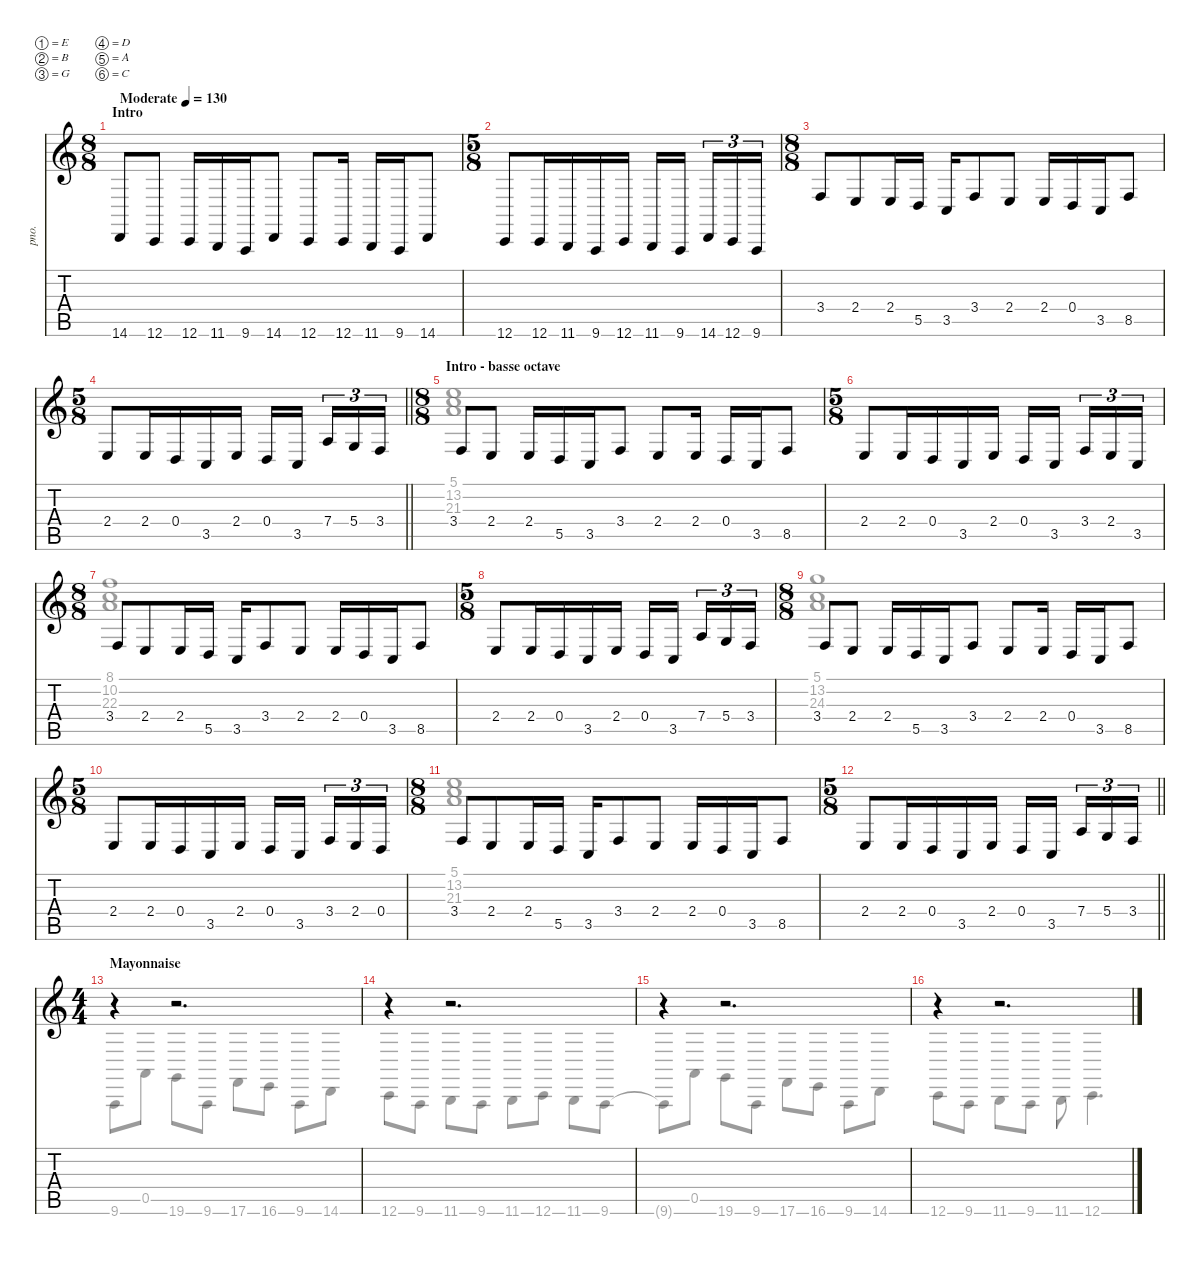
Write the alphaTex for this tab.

\defaultSystemsLayout 4
\hideDynamics
\bracketExtendMode nobrackets
\otherSystemsTrackNameOrientation horizontal
\track ("Reney" "pno.") {instrument brightacousticpiano}
\staff {score tabs}
\tuning (E4 B3 G3 D3 A2 C1)
\voice
\ts (8 8)
\beaming (8 2 2 2 2)
\section ("" "Intro")
\tempo (130 "Moderate")
\clef g2
\ks c
14.6.8{dy f instrument brightacousticpiano beam Up} 12.6.8{beam Up} 12.6.16{beam Up} 11.6.16{beam Up} 9.6.16{beam Up} 14.6.8{beam Up} 12.6.8{beam Up} 12.6.16{beam Up} 11.6.16{beam Up} 9.6.16{beam Up} 14.6.8{beam Up} |
\ts (5 8)
\beaming (8 3 2)
12.6.8{beam Up} 12.6.16{beam Up} 11.6.16{beam Up} 9.6.16{beam Up} 12.6.16{beam Up} 11.6.16{beam Up} 9.6.16{beam Up} 14.6.16{tu (3 2) beam Up} 12.6.16{tu (3 2) beam Up} 9.6.16{tu (3 2) beam Up} |
\ts (8 8)
\beaming (8 3 2 3)
3.4.8{beam Up} 2.4.8{beam Up} 2.4.16{beam Up} 5.5.16{beam Up} 3.5.16{beam Up} 3.4.8{beam Up} 2.4.8{beam Up} 2.4.16{beam Up} 0.4.16{beam Up} 3.5.16{beam Up} 8.5.8{beam Up} |
\ts (5 8)
\beaming (8 3 2)
\barLineRight lightlight
2.4.8{beam Up} 2.4.16{beam Up} 0.4.16{beam Up} 3.5.16{beam Up} 2.4.16{beam Up} 0.4.16{beam Up} 3.5.16{beam Up} 7.4.16{tu (3 2) beam Up} 5.4.16{tu (3 2) beam Up} 3.4.16{tu (3 2) beam Up} |
\ts (8 8)
\beaming (8 2 2 2 2)
\section ("" "Intro - basse octave")
3.4.8{beam Up} 2.4.8{beam Up} 2.4.16{beam Up} 5.5.16{beam Up} 3.5.16{beam Up} 3.4.8{beam Up} 2.4.8{beam Up} 2.4.16{beam Up} 0.4.16{beam Up} 3.5.16{beam Up} 8.5.8{beam Up} |
\ts (5 8)
\beaming (8 3 2)
2.4.8{beam Up} 2.4.16{beam Up} 0.4.16{beam Up} 3.5.16{beam Up} 2.4.16{beam Up} 0.4.16{beam Up} 3.5.16{beam Up} 3.4.16{tu (3 2) beam Up} 2.4.16{tu (3 2) beam Up} 3.5.16{tu (3 2) beam Up} |
\ts (8 8)
\beaming (8 3 2 3)
3.4.8{beam Up} 2.4.8{beam Up} 2.4.16{beam Up} 5.5.16{beam Up} 3.5.16{beam Up} 3.4.8{beam Up} 2.4.8{beam Up} 2.4.16{beam Up} 0.4.16{beam Up} 3.5.16{beam Up} 8.5.8{beam Up} |
\ts (5 8)
\beaming (8 3 2)
2.4.8{beam Up} 2.4.16{beam Up} 0.4.16{beam Up} 3.5.16{beam Up} 2.4.16{beam Up} 0.4.16{beam Up} 3.5.16{beam Up} 7.4.16{tu (3 2) beam Up} 5.4.16{tu (3 2) beam Up} 3.4.16{tu (3 2) beam Up} |
\ts (8 8)
\beaming (8 2 2 2 2)
3.4.8{beam Up} 2.4.8{beam Up} 2.4.16{beam Up} 5.5.16{beam Up} 3.5.16{beam Up} 3.4.8{beam Up} 2.4.8{beam Up} 2.4.16{beam Up} 0.4.16{beam Up} 3.5.16{beam Up} 8.5.8{beam Up} |
\ts (5 8)
\beaming (8 3 2)
2.4.8{beam Up} 2.4.16{beam Up} 0.4.16{beam Up} 3.5.16{beam Up} 2.4.16{beam Up} 0.4.16{beam Up} 3.5.16{beam Up} 3.4.16{tu (3 2) beam Up} 2.4.16{tu (3 2) beam Up} 0.4.16{tu (3 2) beam Up} |
\ts (8 8)
\beaming (8 3 2 3)
3.4.8{beam Up} 2.4.8{beam Up} 2.4.16{beam Up} 5.5.16{beam Up} 3.5.16{beam Up} 3.4.8{beam Up} 2.4.8{beam Up} 2.4.16{beam Up} 0.4.16{beam Up} 3.5.16{beam Up} 8.5.8{beam Up} |
\ts (5 8)
\beaming (8 3 2)
\barLineRight lightlight
2.4.8{beam Up} 2.4.16{beam Up} 0.4.16{beam Up} 3.5.16{beam Up} 2.4.16{beam Up} 0.4.16{beam Up} 3.5.16{beam Up} 7.4.16{tu (3 2) beam Up} 5.4.16{tu (3 2) beam Up} 3.4.16{tu (3 2) beam Up} |
\ts (4 4)
\beaming (8 2 2 2 2)
\section ("" "Mayonnaise")
r.4{beam Up} r.2{d beam Up} |
r.4{beam Up} r.2{d beam Up} |
r.4{beam Up} r.2{d beam Up} |
r.4{beam Up} r.2{d beam Up}
\voice
\clef g2
\ottava regular
\simile none
\ks c
|
|
|
\barLineRight lightlight
|
(5.1 13.2 21.3).1{beam Down} |
|
(8.1 10.2 22.3).1{beam Down} |
|
(5.1 13.2 24.3).1{beam Down} |
|
(5.1 13.2 21.3).1{beam Down} |
\barLineRight lightlight
|
9.6.8{beam Down} 0.5.8{beam Down} 19.6.8{beam Down} 9.6.8{beam Down} 17.6.8{beam Down} 16.6.8{beam Down} 9.6.8{beam Down} 14.6.8{beam Down} |
12.6.8{beam Down} 9.6.8{beam Down} 11.6.8{beam Down} 9.6.8{beam Down} 11.6.8{beam Down} 12.6.8{beam Down} 11.6.8{beam Down} 9.6.8{beam Down} |
9.6{t}.8{beam Down} 0.5.8{beam Down} 19.6.8{beam Down} 9.6.8{beam Down} 17.6.8{beam Down} 16.6.8{beam Down} 9.6.8{beam Down} 14.6.8{beam Down} |
12.6.8{beam Down} 9.6.8{beam Down} 11.6.8{beam Down} 9.6.8{beam Down} 11.6.8{beam Down} 12.6.4{d beam Down}
